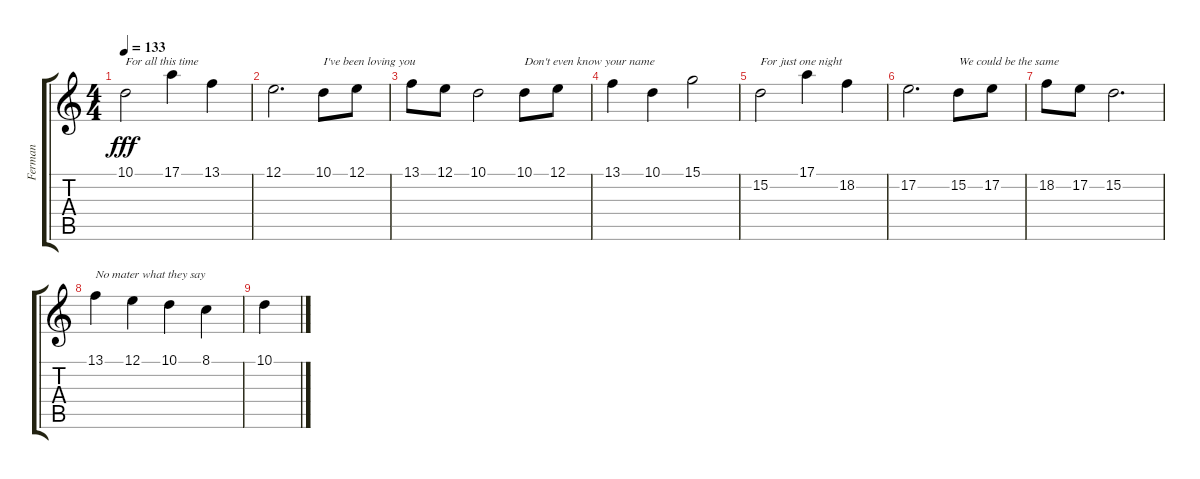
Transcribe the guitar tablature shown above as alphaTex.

\track ("Ferman" "Ferman") {instrument lead6voice}
\staff {score tabs}
\tuning (E4 B3 G3 D3 A2 E2) {hide}
\ts (4 4)
\tempo 133
\clef g2
\ks c
10.1.2{txt "For all this time" dy fff} 17.1.4 13.1.4 |
12.1.2{d} 10.1.8{txt "I've been loving you"} 12.1.8 |
13.1.8 12.1.8 10.1.2 10.1.8{txt "Don't even know your name"} 12.1.8 |
13.1.4 10.1.4 15.1.2 |
15.2.2{txt "For just one night"} 17.1.4 18.2.4 |
17.2.2{d} 15.2.8{txt "We could be the same"} 17.2.8 |
18.2.8 17.2.8 15.2.2{d} |
13.1.4{txt "No mater what they say"} 12.1.4 10.1.4 8.1.4 |
10.1.4
